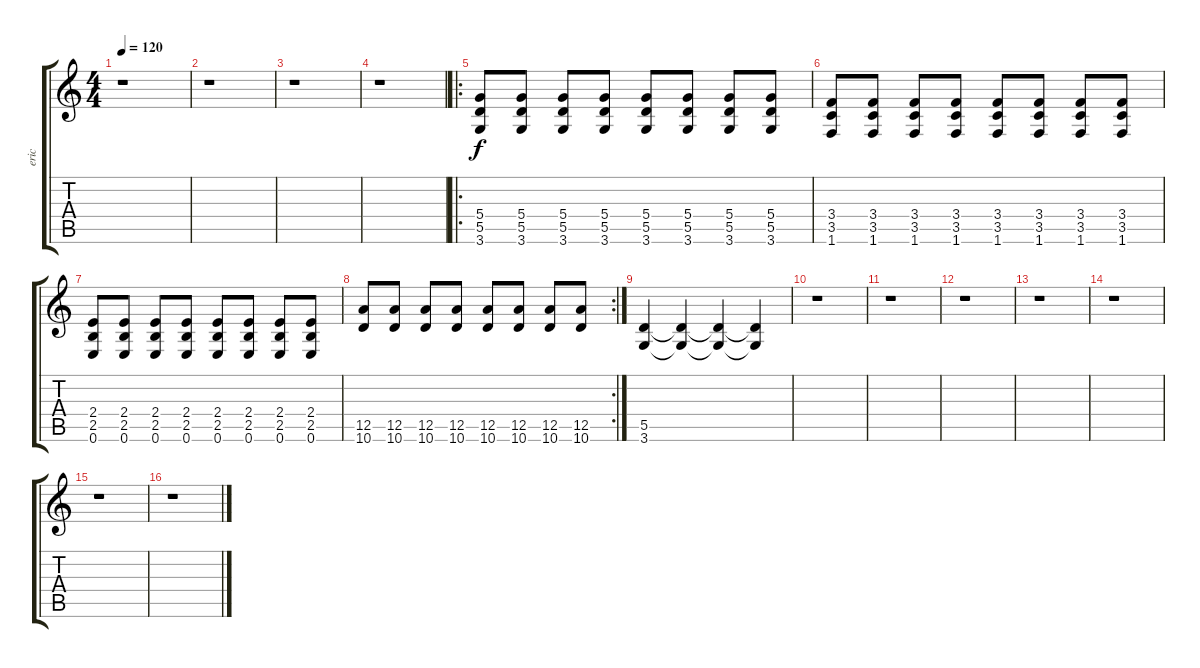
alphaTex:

\track ("eric" "eric") {instrument overdrivenguitar}
\staff {score tabs}
\tuning (E4 B3 G3 D3 A2 E2) {hide}
\ts (4 4)
\tempo 120
\clef g2
\ks c
r.1{dy f instrument overdrivenguitar} |
r.1 |
r.1 |
r.1 |
\ro
(5.4 5.5 3.6).8 (5.4 5.5 3.6).8 (5.4 5.5 3.6).8 (5.4 5.5 3.6).8 (5.4 5.5 3.6).8 (5.4 5.5 3.6).8 (5.4 5.5 3.6).8 (5.4 5.5 3.6).8 |
(3.4 3.5 1.6).8 (3.4 3.5 1.6).8 (3.4 3.5 1.6).8 (3.4 3.5 1.6).8 (3.4 3.5 1.6).8 (3.4 3.5 1.6).8 (3.4 3.5 1.6).8 (3.4 3.5 1.6).8 |
(2.4 2.5 0.6).8 (2.4 2.5 0.6).8 (2.4 2.5 0.6).8 (2.4 2.5 0.6).8 (2.4 2.5 0.6).8 (2.4 2.5 0.6).8 (2.4 2.5 0.6).8 (2.4 2.5 0.6).8 |
\rc 2
(12.5 10.6).8 (12.5 10.6).8 (12.5 10.6).8 (12.5 10.6).8 (12.5 10.6).8 (12.5 10.6).8 (12.5 10.6).8 (12.5 10.6).8 |
(5.5 3.6).4 (5.5{t} 3.6{t}).4{volume 9} (5.5{t} 3.6{t}).4{volume 6} (5.5{t} 3.6{t}).4{volume 0} |
r.1{volume 14} |
r.1 |
r.1 |
r.1 |
r.1 |
r.1 |
r.1
